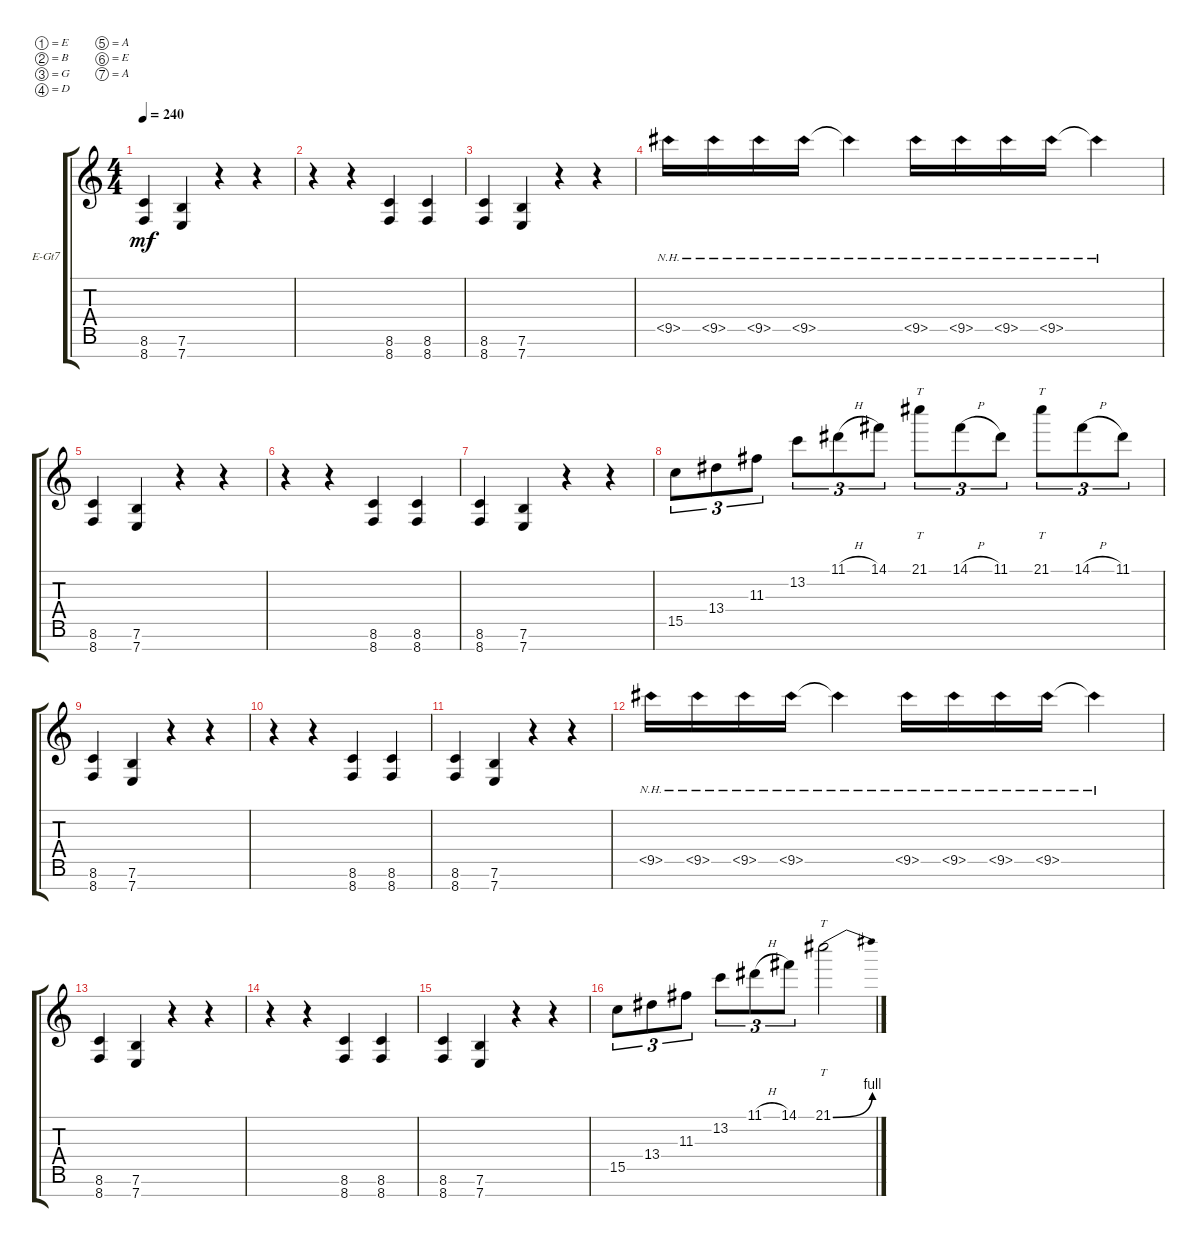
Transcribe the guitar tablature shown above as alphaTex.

\defaultSystemsLayout 4
\bracketExtendMode groupsimilarinstruments
\firstSystemTrackNameOrientation horizontal
\otherSystemsTrackNameOrientation horizontal
\track ("Electric Guitar" "E-Gt7") {instrument distortionguitar}
\staff {score tabs}
\tuning (E4 B3 G3 D3 A2 E2 A1)
\ts (4 4)
\tempo 240
\clef g2
\ks c
(8.7 8.6).4{dy mf} (7.7 7.6).4 r.4 r.4 |
r.4 r.4 (8.7 8.6).4 (8.7 8.6).4 |
(8.7 8.6).4 (7.7 7.6).4 r.4 r.4 |
9.5{nh}.16 9.5{nh}.16 9.5{nh}.16 9.5{nh}.16 9.5{nh t}.4 9.5{nh}.16 9.5{nh}.16 9.5{nh}.16 9.5{nh}.16 9.5{nh t}.4 |
(8.7 8.6).4 (7.7 7.6).4 r.4 r.4 |
r.4 r.4 (8.7 8.6).4 (8.7 8.6).4 |
(8.7 8.6).4 (7.7 7.6).4 r.4 r.4 |
15.5.8{tu (3 2)} 13.4.8{tu (3 2)} 11.3.8{tu (3 2)} 13.2.8{tu (3 2)} 11.1{h}.8{tu (3 2)} 14.1.8{tu (3 2)} 21.1.8{tt tu (3 2)} 14.1{h}.8{tu (3 2)} 11.1.8{tu (3 2)} 21.1.8{tt tu (3 2)} 14.1{h}.8{tu (3 2)} 11.1.8{tu (3 2)} |
(8.7 8.6).4 (7.7 7.6).4 r.4 r.4 |
r.4 r.4 (8.7 8.6).4 (8.7 8.6).4 |
(8.7 8.6).4 (7.7 7.6).4 r.4 r.4 |
9.5{nh}.16 9.5{nh}.16 9.5{nh}.16 9.5{nh}.16 9.5{nh t}.4 9.5{nh}.16 9.5{nh}.16 9.5{nh}.16 9.5{nh}.16 9.5{nh t}.4 |
(8.7 8.6).4 (7.7 7.6).4 r.4 r.4 |
r.4 r.4 (8.7 8.6).4 (8.7 8.6).4 |
(8.7 8.6).4 (7.7 7.6).4 r.4 r.4 |
15.5.8{tu (3 2)} 13.4.8{tu (3 2)} 11.3.8{tu (3 2)} 13.2.8{tu (3 2)} 11.1{h}.8{tu (3 2)} 14.1.8{tu (3 2)} 21.1{be (bend 0 0 59.4 4)}.2{tt}
